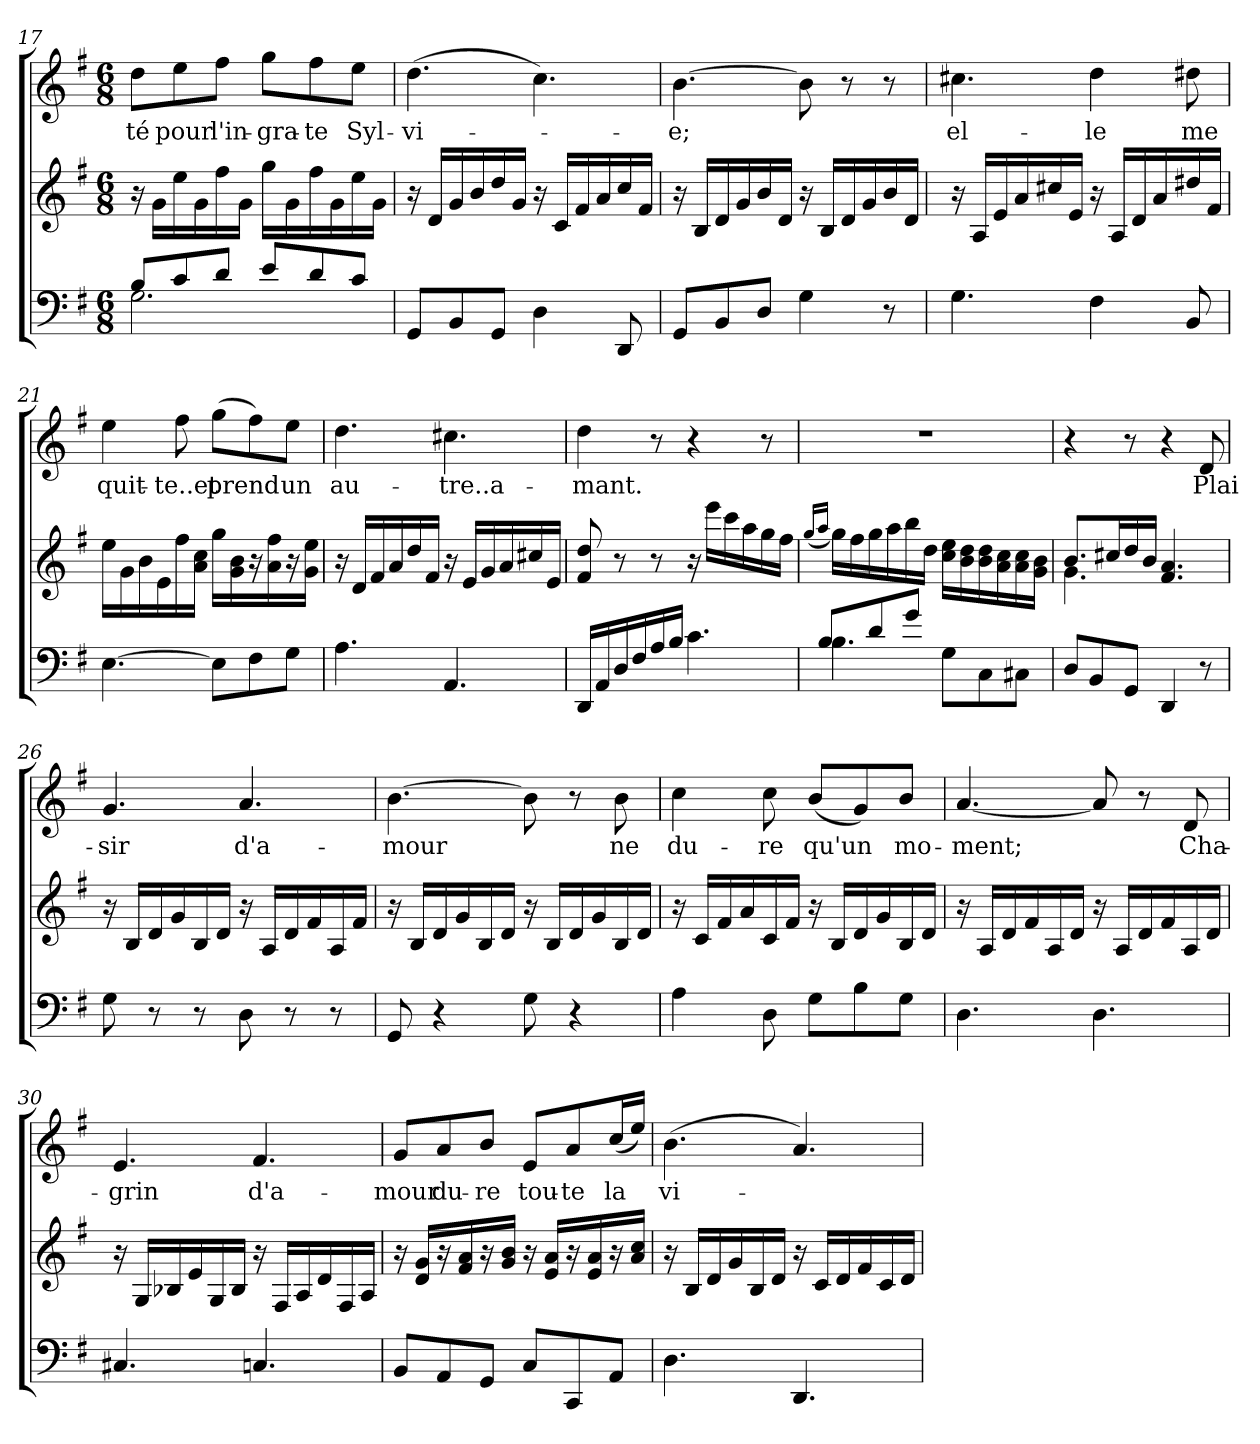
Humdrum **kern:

**kern	**kern	**kern	**text
*part3	*part2	*part1	*part1
*staff3	*staff2	*staff1	*staff1
!!LO:PB:g=z
*clefF4	*clefG2	*clefG2	*
*k[f#]	*k[f#]	*k[f#]	*
*G:	*G:	*G:	*
*M6/8	*M6/8	*M6/8	*
=17	=17	=17	=17
*^	*	*	*
!	!	!	!	!LO:LY:b
2.G\	8B/L	16r	8dd\L	-té
.	.	16g\LL	.	.
!	!	!	!	!LO:LY:b
.	8c/	16ee\	8ee\	pour
.	.	16g\	.	.
!	!	!	!	!LO:LY:b
.	8d/J	16ff#\	8ff#\J	l'in-
.	.	16g\JJ	.	.
!	!	!	!	!LO:LY:b
.	8e/L	16gg\LL	8gg\L	-gra-
.	.	16g\	.	.
!	!	!	!	!LO:LY:b
.	8d/	16ff#\	8ff#\	-te
.	.	16g\	.	.
!	!	!	!	!LO:LY:b
.	8c/J	16ee\	8ee\J	Syl-
.	.	16g\JJ	.	.
*v	*v	*	*	*
=18	=18	=18	=18
!	!	!	!LO:LY:b
8GG/L	16r	(>4.dd\	-vi-
.	16d/LL	.	.
8BB/	16g/	.	.
.	16b/	.	.
8GG/J	16dd/	.	.
.	16g/JJ	.	.
4D\	16r	4.cc\)	.
.	16c/LL	.	.
.	16f#/	.	.
.	16a/	.	.
8DD/	16cc/	.	.
.	16f#/JJ	.	.
=19	=19	=19	=19
!	!	!	!LO:LY:b
8GG/L	16r	[4.b\	-e;
.	16B/LL	.	.
8BB/	16d/	.	.
.	16g/	.	.
8D/J	16b/	.	.
.	16d/JJ	.	.
4G\	16r	8b\]	.
.	16B/LL	.	.
.	16d/	8r	.
.	16g/	.	.
8r	16b/	8r	.
.	16d/JJ	.	.
=20	=20	=20	=20
!	!	!	!LO:LY:b
4.G\	16r	4.cc#X\	el-
.	16A/LL	.	.
.	16e/	.	.
.	16a/	.	.
.	16cc#X/	.	.
.	16e/JJ	.	.
!	!	!	!LO:LY:b
4F#\	16r	4dd\	-le
.	16A/LL	.	.
.	16d/	.	.
.	16a/	.	.
!	!	!	!LO:LY:b
8BB/	16dd#X/	8dd#X\	me
.	16f#/JJ	.	.
!!LO:LB:g=z
=21	=21	=21	=21
!	!	!	!LO:LY:b
[4.E\	16ee\LL	4ee\	quit-
.	16g\	.	.
.	16b\	.	.
.	16e\	.	.
!	!	!	!LO:LY:b
.	16ff#\	8ff#\	-te..et
.	16a\ 16cc\JJ	.	.
!	!	!	!LO:LY:b
8E\L]	16gg\LL	(>8gg\L	prend
.	16g\ 16b\J	.	.
8F#\	16r	8ff#\)	.
.	16a\ 16ff#\k	.	.
!	!	!	!LO:LY:b
8G\J	16r	8ee\J	un
.	16g\ 16ee\Jk	.	.
=22	=22	=22	=22
!	!	!	!LO:LY:b
4.A\	16r	4.dd\	au-
.	16d/LL	.	.
.	16f#/	.	.
.	16a/	.	.
.	16dd/	.	.
.	16f#/JJ	.	.
!	!	!	!LO:LY:b
4.AA/	16r	4.cc#X\	-tre..a-
.	16e/LL	.	.
.	16g/	.	.
.	16a/	.	.
.	16cc#X/	.	.
.	16e/JJ	.	.
=23	=23	=23	=23
!	!	!	!LO:LY:b
16DD/LL	8f#/ 8dd/	4dd\	-mant.
16AA/	.	.	.
16D/	8r	.	.
16F#/	.	.	.
16A/	8r	8r	.
16B/JJ	.	.	.
4.c\	16r	4r	.
.	16eee\LL	.	.
.	16ccc\	.	.
.	16aa\	.	.
.	16gg\	8r	.
.	16ff#\JJ	.	.
=24	=24	=24	=24
.	(<16qgg/LL	.	.
.	16qaa/JJ	.	.
*^	*	*	*
4.B\	8B/L	16gg\LL)	2.r	.
.	.	16ff#\	.	.
.	8d/	16gg\	.	.
.	.	16aa\	.	.
.	8g/J	16bb\	.	.
.	.	16dd\JJ	.	.
8G\L	4.ryy	16cc\ 16ee\LL	.	.
.	.	16b\ 16dd\	.	.
8C\	.	16b\ 16dd\	.	.
.	.	16a\ 16cc\	.	.
8C#X\J	.	16a\ 16cc\	.	.
.	.	16g\ 16b\JJ	.	.
*v	*v	*	*	*
!!LO:LB:g=z
=25	=25	=25	=25
*	*^	*	*
8D/L	4.g\	8.b/L	4r	.
8BB/	.	.	.	.
.	.	16cc#X/L	.	.
8GG/J	.	16dd/	8r	.
.	.	16b/JJ	.	.
4DD/	4.ryy	4.f#/ 4.a/	4r	.
!	!	!	!	!LO:LY:b
8r	.	.	8d/	Plai-
*	*v	*v	*	*
=26	=26	=26	=26
!	!	!	!LO:LY:b
8G\	16r	4.g/	-sir
.	16B/LL	.	.
8r	16d/	.	.
.	16g/	.	.
8r	16B/	.	.
.	16d/JJ	.	.
!	!	!	!LO:LY:b
8D\	16r	4.a/	d'a-
.	16A/LL	.	.
8r	16d/	.	.
.	16f#/	.	.
8r	16A/	.	.
.	16f#/JJ	.	.
=27	=27	=27	=27
!	!	!	!LO:LY:b
8GG/	16r	[4.b\	-mour
.	16B/LL	.	.
4r	16d/	.	.
.	16g/	.	.
.	16B/	.	.
.	16d/JJ	.	.
8G\	16r	8b\]	.
.	16B/LL	.	.
4r	16d/	8r	.
.	16g/	.	.
!	!	!	!LO:LY:b
.	16B/	8b\	ne
.	16d/JJ	.	.
=28	=28	=28	=28
!	!	!	!LO:LY:b
4A\	16r	4cc\	du-
.	16c/LL	.	.
.	16f#/	.	.
.	16a/	.	.
!	!	!	!LO:LY:b
8D\	16c/	8cc\	-re
.	16f#/JJ	.	.
!	!	!	!LO:LY:b
8G\L	16r	(<8b/L	qu'un
.	16B/LL	.	.
8B\	16d/	8g/)	.
.	16g/	.	.
!	!	!	!LO:LY:b
8G\J	16B/	8b/J	mo-
.	16d/JJ	.	.
!!LO:LB:g=z
=29	=29	=29	=29
!	!	!	!LO:LY:b
4.D\	16r	[4.a/	-ment;
.	16A/LL	.	.
.	16d/	.	.
.	16f#/	.	.
.	16A/	.	.
.	16d/JJ	.	.
4.D\	16r	8a/]	.
.	16A/LL	.	.
.	16d/	8r	.
.	16f#/	.	.
!	!	!	!LO:LY:b
.	16A/	8d/	Cha-
.	16d/JJ	.	.
=30	=30	=30	=30
!	!	!	!LO:LY:b
4.C#X/	16r	4.e/	-grin
.	16G/LL	.	.
.	16B-X/	.	.
.	16e/	.	.
.	16G/	.	.
.	16B-/JJ	.	.
!	!	!	!LO:LY:b
4.Cn/	16r	4.f#/	d'a-
.	16F#/LL	.	.
.	16A/	.	.
.	16d/	.	.
.	16F#/	.	.
.	16A/JJ	.	.
=31	=31	=31	=31
!	!	!	!LO:LY:b
8BB/L	16r	8g/L	-mour
.	16d/ 16g/KL	.	.
!	!	!	!LO:LY:b
8AA/	16r	8a/	du-
.	16f#/ 16a/k	.	.
!	!	!	!LO:LY:b
8GG/J	16r	8b/J	-re
.	16g/ 16b/Jk	.	.
!	!	!	!LO:LY:b
8C/L	16r	8e/L	tou-
.	16e/ 16a/KL	.	.
!	!	!	!LO:LY:b
8CC/	16r	8a/	-te
.	16e/ 16a/k	.	.
!	!	!	!LO:LY:b
8AA/J	16r	(<16cc/L	la
.	16a/ 16cc/Jk	16ee/JJ)	.
=32	=32	=32	=32
!	!	!	!LO:LY:b
4.D\	16r	(>4.b\	vi-
.	16B/LL	.	.
.	16d/	.	.
.	16g/	.	.
.	16B/	.	.
.	16d/JJ	.	.
4.DD/	16r	4.a/)	.
.	16c/LL	.	.
.	16d/	.	.
.	16f#/	.	.
.	16c/	.	.
.	16d/JJ	.	.
=	=	=	=
*-	*-	*-	*-
